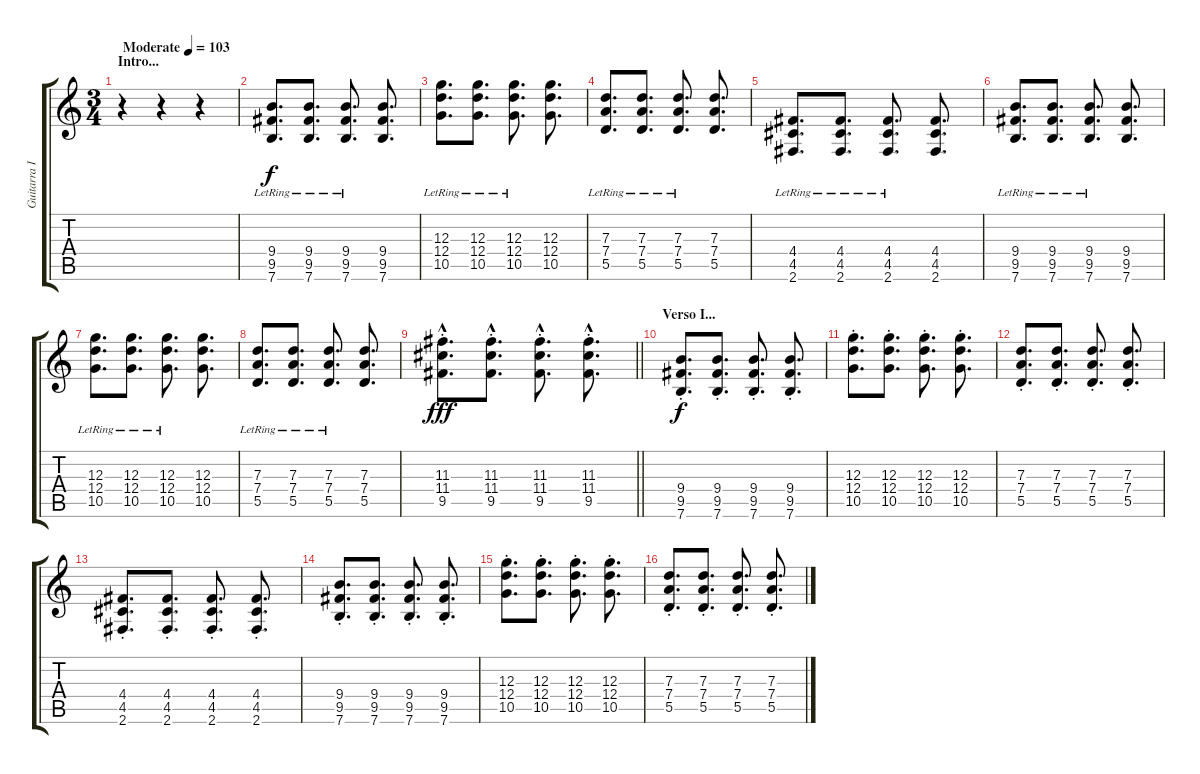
\track ("Guitarra II" "Guitarra I") {instrument distortionguitar}
\staff {score tabs}
\tuning (E4 B3 G3 D3 A2 E2) {hide}
\ts (3 4)
\section ("" "Intro...")
\tempo (103 "Moderate")
\clef g2
\ks c
r.4{dy f instrument distortionguitar} r.4 r.4 |
(9.4{lr} 9.5{lr} 7.6{lr}).8{d} (9.4{lr} 9.5{lr} 7.6{lr}).8{d} (9.4{lr} 9.5{lr} 7.6{lr}).8{d} (9.4 9.5 7.6).8{d} |
(12.3{lr} 12.4{lr} 10.5{lr}).8{d} (12.3{lr} 12.4{lr} 10.5{lr}).8{d} (12.3{lr} 12.4{lr} 10.5{lr}).8{d} (12.3 12.4 10.5).8{d} |
(7.3{lr} 7.4{lr} 5.5{lr}).8{d} (7.3{lr} 7.4{lr} 5.5{lr}).8{d} (7.3{lr} 7.4{lr} 5.5{lr}).8{d} (7.3 7.4 5.5).8{d} |
(4.4{lr} 4.5{lr} 2.6{lr}).8{d} (4.4{lr} 4.5{lr} 2.6{lr}).8{d} (4.4{lr} 4.5{lr} 2.6{lr}).8{d} (4.4 4.5 2.6).8{d} |
(9.4{lr} 9.5{lr} 7.6{lr}).8{d} (9.4{lr} 9.5{lr} 7.6{lr}).8{d} (9.4{lr} 9.5{lr} 7.6{lr}).8{d} (9.4 9.5 7.6).8{d} |
(12.3{lr} 12.4{lr} 10.5{lr}).8{d} (12.3{lr} 12.4{lr} 10.5{lr}).8{d} (12.3{lr} 12.4{lr} 10.5{lr}).8{d} (12.3 12.4 10.5).8{d} |
(7.3{lr} 7.4{lr} 5.5{lr}).8{d} (7.3{lr} 7.4{lr} 5.5{lr}).8{d} (7.3{lr} 7.4{lr} 5.5{lr}).8{d} (7.3 7.4 5.5).8{d} |
\barLineRight lightlight
(11.3{hac st} 11.4{hac st} 9.5{hac st}).8{d dy fff} (11.3{hac st} 11.4{hac st} 9.5{hac st}).8{d} (11.3{hac st} 11.4{hac st} 9.5{hac st}).8{d} (11.3{hac st} 11.4{hac st} 9.5{hac st}).8{d} |
\section ("" "Verso I...")
(9.4{st} 9.5{st} 7.6{st}).8{d dy f} (9.4{st} 9.5{st} 7.6{st}).8{d} (9.4{st} 9.5{st} 7.6{st}).8{d} (9.4{st} 9.5{st} 7.6{st}).8{d} |
(12.3{st} 12.4{st} 10.5{st}).8{d} (12.3{st} 12.4{st} 10.5{st}).8{d} (12.3{st} 12.4{st} 10.5{st}).8{d} (12.3{st} 12.4{st} 10.5{st}).8{d} |
(7.3{st} 7.4{st} 5.5{st}).8{d} (7.3{st} 7.4{st} 5.5{st}).8{d} (7.3{st} 7.4{st} 5.5{st}).8{d} (7.3{st} 7.4{st} 5.5{st}).8{d} |
(4.4{st} 4.5{st} 2.6{st}).8{d} (4.4{st} 4.5{st} 2.6{st}).8{d} (4.4{st} 4.5{st} 2.6{st}).8{d} (4.4{st} 4.5{st} 2.6{st}).8{d} |
(9.4{st} 9.5{st} 7.6{st}).8{d} (9.4{st} 9.5{st} 7.6{st}).8{d} (9.4{st} 9.5{st} 7.6{st}).8{d} (9.4{st} 9.5{st} 7.6{st}).8{d} |
(12.3{st} 12.4{st} 10.5{st}).8{d} (12.3{st} 12.4{st} 10.5{st}).8{d} (12.3{st} 12.4{st} 10.5{st}).8{d} (12.3{st} 12.4{st} 10.5{st}).8{d} |
(7.3{st} 7.4{st} 5.5{st}).8{d} (7.3{st} 7.4{st} 5.5{st}).8{d} (7.3{st} 7.4{st} 5.5{st}).8{d} (7.3{st} 7.4{st} 5.5{st}).8{d}
